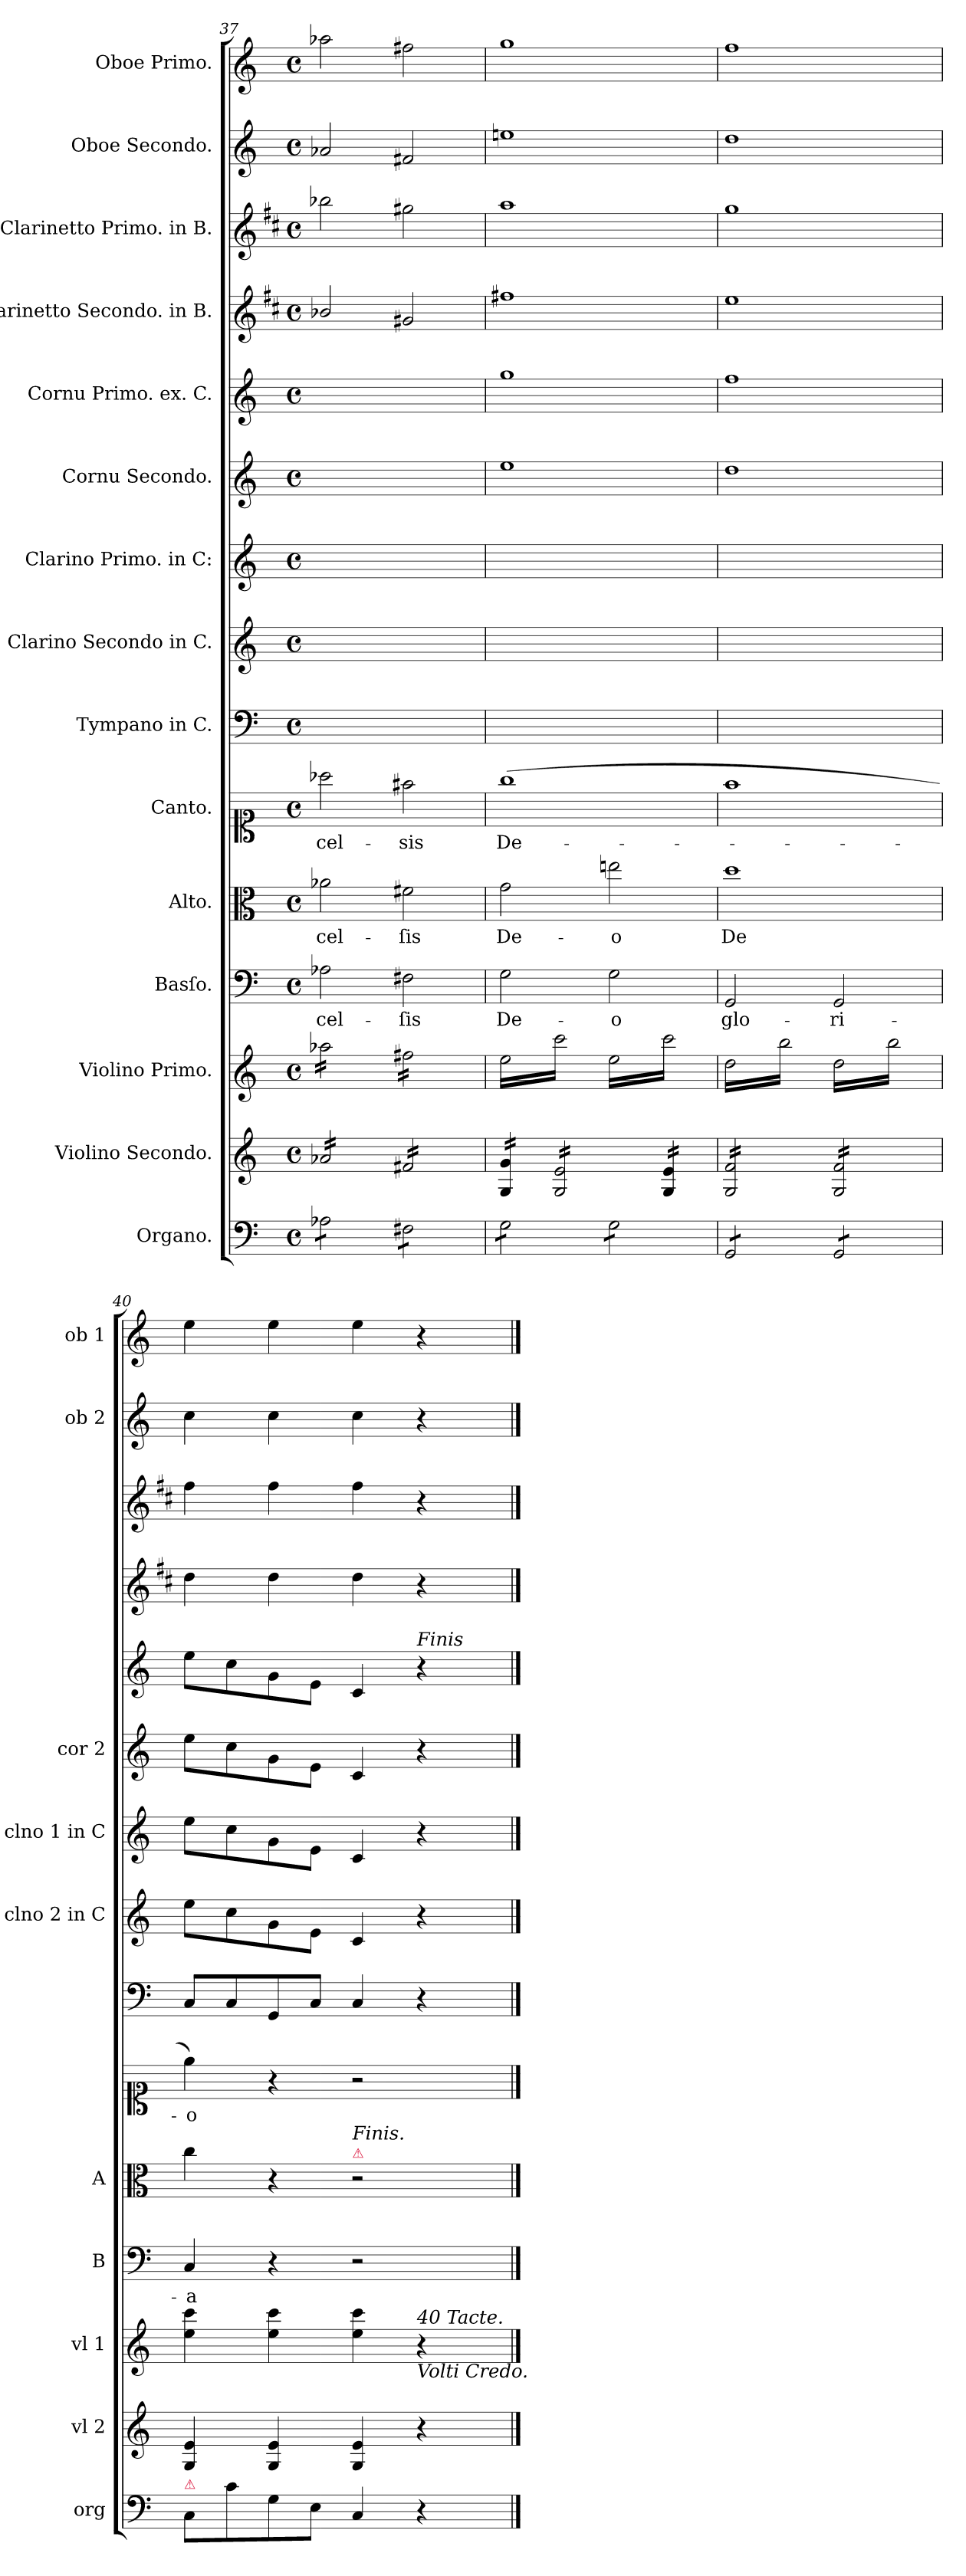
**kern	**kern	**kern	**kern	**text	**kern	**text	**kern	**text	**kern	**kern	**kern	**kern	**kern	**kern	**kern	**kern	**kern
*part15	*part14	*part13	*part12	*part12	*part11	*part11	*part10	*part10	*part9	*part8	*part7	*part6	*part5	*part4	*part3	*part2	*part1
*staff15	*staff14	*staff13	*staff12	*staff12	*staff11	*staff11	*staff10	*staff10	*staff9	*staff8	*staff7	*staff6	*staff5	*staff4	*staff3	*staff2	*staff1
*I"Organo.	*I"Violino Secondo.	*I"Violino Primo.	*I"Basſo.	*	*I"Alto.	*	*I"Canto.	*	*I"Tympano in C.	*I"Clarino Secondo in C.	*I"Clarino Primo. in C:	*I"Cornu Secondo.	*I"Cornu Primo. ex. C.	*I"Clarinetto Secondo. in B.	*I"Clarinetto Primo. in B.	*I"Oboe Secondo.	*I"Oboe Primo.
*I'org	*I'vl 2	*I'vl 1	*I'B	*	*I'A	*	*	*	*	*I'clno 2 in C	*I'clno 1 in C	*I'cor 2	*	*	*	*I'ob 2	*I'ob 1
*clefF4	*clefG2	*clefG2	*clefF4	*	*clefC3	*	*clefC1	*	*clefF4	*clefG2	*clefG2	*clefG2	*clefG2	*clefG2	*clefG2	*clefG2	*clefG2
*	*	*	*	*	*	*	*	*	*	*	*	*	*	*ITrd1c2	*ITrd1c2	*	*
*k[]	*k[]	*k[]	*k[]	*	*k[]	*	*k[]	*	*k[]	*k[]	*k[]	*k[]	*k[]	*k[]	*k[]	*k[]	*k[]
*C:	*C:	*C:	*C:	*	*C:	*	*C:	*	*C:	*C:	*C:	*C:	*C:	*C:	*C:	*C:	*C:
*M4/4	*M4/4	*M4/4	*M4/4	*	*M4/4	*	*M4/4	*	*M4/4	*M4/4	*M4/4	*M4/4	*M4/4	*M4/4	*M4/4	*M4/4	*M4/4
*met(c)	*met(c)	*met(c)	*met(c)	*	*met(c)	*	*met(c)	*	*met(c)	*met(c)	*met(c)	*met(c)	*met(c)	*met(c)	*met(c)	*met(c)	*met(c)
=37	=37	=37	=37	=37	=37	=37	=37	=37	=37	=37	=37	=37	=37	=37	=37	=37	=37
*tremolo	*	*	*	*	*	*	*	*	*	*	*	*	*	*	*	*	*
*	*tremolo	*	*	*	*	*	*	*	*	*	*	*	*	*	*	*	*
*	*	*tremolo	*	*	*	*	*	*	*	*	*	*	*	*	*	*	*
8A-X\L	16a-X/LL	16aa-X\LL	2A-X\	-cel-	2a-X\	-cel-	2aa-X\	-cel-	1ryy	1ryy	1ryy	1ryy	1ryy	2a-X/	2aa-X\	2a-X/	2aa-X\
.	16a-X/	16aa-X\	.	.	.	.	.	.	.	.	.	.	.	.	.	.	.
8A-X\	16a-X/	16aa-X\	.	.	.	.	.	.	.	.	.	.	.	.	.	.	.
.	16a-X/	16aa-X\	.	.	.	.	.	.	.	.	.	.	.	.	.	.	.
8A-X\	16a-X/	16aa-X\	.	.	.	.	.	.	.	.	.	.	.	.	.	.	.
.	16a-X/	16aa-X\	.	.	.	.	.	.	.	.	.	.	.	.	.	.	.
8A-X\J	16a-X/	16aa-X\	.	.	.	.	.	.	.	.	.	.	.	.	.	.	.
.	16a-X/JJ	16aa-X\JJ	.	.	.	.	.	.	.	.	.	.	.	.	.	.	.
8F#X\L	16f#X/LL	16ff#X\LL	2F#X\	-ſis	2f#X\	-ſis	2ff#X\	-sis	.	.	.	.	.	2f#X/	2ff#X\	2f#X/	2ff#X\
.	16f#X/	16ff#X\	.	.	.	.	.	.	.	.	.	.	.	.	.	.	.
8F#X\	16f#X/	16ff#X\	.	.	.	.	.	.	.	.	.	.	.	.	.	.	.
.	16f#X/	16ff#X\	.	.	.	.	.	.	.	.	.	.	.	.	.	.	.
8F#X\	16f#X/	16ff#X\	.	.	.	.	.	.	.	.	.	.	.	.	.	.	.
.	16f#X/	16ff#X\	.	.	.	.	.	.	.	.	.	.	.	.	.	.	.
8F#X\J	16f#X/	16ff#X\	.	.	.	.	.	.	.	.	.	.	.	.	.	.	.
.	16f#X/JJ	16ff#X\JJ	.	.	.	.	.	.	.	.	.	.	.	.	.	.	.
=38	=38	=38	=38	=38	=38	=38	=38	=38	=38	=38	=38	=38	=38	=38	=38	=38	=38
8G\L	16G/ 16g/LL	16ee\LL	2G\	De-	2g\	De-	(1gg	De-	1ryy	1ryy	1ryy	1ee	1gg	1een	1gg	1een	1gg
.	16G/ 16g/	16ccc\	.	.	.	.	.	.	.	.	.	.	.	.	.	.	.
8G\	16G/ 16g/	16ee\	.	.	.	.	.	.	.	.	.	.	.	.	.	.	.
.	16G/ 16g/JJ	16ccc\	.	.	.	.	.	.	.	.	.	.	.	.	.	.	.
8G\	16G/ 16e/LL	16ee\	.	.	.	.	.	.	.	.	.	.	.	.	.	.	.
.	16G/ 16e/	16ccc\	.	.	.	.	.	.	.	.	.	.	.	.	.	.	.
8G\J	16G/ 16e/	16ee\	.	.	.	.	.	.	.	.	.	.	.	.	.	.	.
.	16G/ 16e/	16ccc\JJ	.	.	.	.	.	.	.	.	.	.	.	.	.	.	.
8G\L	16G/ 16e/	16ee\LL	2G\	-o	2een\	-o	.	.	.	.	.	.	.	.	.	.	.
.	16G/ 16e/	16ccc\	.	.	.	.	.	.	.	.	.	.	.	.	.	.	.
8G\	16G/ 16e/	16ee\	.	.	.	.	.	.	.	.	.	.	.	.	.	.	.
.	16G/ 16e/JJ	16ccc\	.	.	.	.	.	.	.	.	.	.	.	.	.	.	.
8G\	16G/ 16e/LL	16ee\	.	.	.	.	.	.	.	.	.	.	.	.	.	.	.
.	16G/ 16e/	16ccc\	.	.	.	.	.	.	.	.	.	.	.	.	.	.	.
8G\J	16G/ 16e/	16ee\	.	.	.	.	.	.	.	.	.	.	.	.	.	.	.
.	16G/ 16e/JJ	16ccc\JJ	.	.	.	.	.	.	.	.	.	.	.	.	.	.	.
=39	=39	=39	=39	=39	=39	=39	=39	=39	=39	=39	=39	=39	=39	=39	=39	=39	=39
8GG/L	16G/ 16f/LL	16dd\LL	2GG/	glo-	1dd	De	1ff	.	1ryy	1ryy	1ryy	1dd	1ff	1dd	1ff	1dd	1ff
.	16G/ 16f/	16bb\	.	.	.	.	.	.	.	.	.	.	.	.	.	.	.
8GG/	16G/ 16f/	16dd\	.	.	.	.	.	.	.	.	.	.	.	.	.	.	.
.	16G/ 16f/	16bb\	.	.	.	.	.	.	.	.	.	.	.	.	.	.	.
8GG/	16G/ 16f/	16dd\	.	.	.	.	.	.	.	.	.	.	.	.	.	.	.
.	16G/ 16f/	16bb\	.	.	.	.	.	.	.	.	.	.	.	.	.	.	.
8GG/J	16G/ 16f/	16dd\	.	.	.	.	.	.	.	.	.	.	.	.	.	.	.
.	16G/ 16f/JJ	16bb\JJ	.	.	.	.	.	.	.	.	.	.	.	.	.	.	.
8GG/L	16G/ 16f/LL	16dd\LL	2GG/	-ri-	.	.	.	.	.	.	.	.	.	.	.	.	.
.	16G/ 16f/	16bb\	.	.	.	.	.	.	.	.	.	.	.	.	.	.	.
8GG/	16G/ 16f/	16dd\	.	.	.	.	.	.	.	.	.	.	.	.	.	.	.
.	16G/ 16f/	16bb\	.	.	.	.	.	.	.	.	.	.	.	.	.	.	.
8GG/	16G/ 16f/	16dd\	.	.	.	.	.	.	.	.	.	.	.	.	.	.	.
.	16G/ 16f/	16bb\	.	.	.	.	.	.	.	.	.	.	.	.	.	.	.
8GG/J	16G/ 16f/	16dd\	.	.	.	.	.	.	.	.	.	.	.	.	.	.	.
*Xtremolo	*	*	*	*	*	*	*	*	*	*	*	*	*	*	*	*	*
.	16G/ 16f/JJ	16bb\JJ	.	.	.	.	.	.	.	.	.	.	.	.	.	.	.
*	*	*Xtremolo	*	*	*	*	*	*	*	*	*	*	*	*	*	*	*
*	*Xtremolo	*	*	*	*	*	*	*	*	*	*	*	*	*	*	*	*
=40	=40	=40	=40	=40	=40	=40	=40	=40	=40	=40	=40	=40	=40	=40	=40	=40	=40
!LO:TX:a:color=crimson:t=⚠	!	!	!	!	!	!	!	!	!	!	!	!	!	!	!	!	!
8C/L	4G/ 4e/	4ee\ 4ccc\	4C/	-a	4cc\	.	4ee\)	-o	8C/L	8ee\L	8ee\L	8ee\L	8ee\L	4cc\	4ee\	4cc\	4ee\
.	.	.	.	.	.	.	.	.	.	.	.	.	.	.	.	.	.
8c\	.	.	.	.	.	.	.	.	8C/	8cc\	8cc\	8cc\	8cc\	.	.	.	.
.	.	.	.	.	.	.	.	.	.	.	.	.	.	.	.	.	.
8G\	4G/ 4e/	4ee\ 4ccc\	4r	.	4r	.	4r	.	8GG/	8g\	8g\	8g\	8g\	4cc\	4ee\	4cc\	4ee\
8E\J	.	.	.	.	.	.	.	.	8C/J	8e\J	8e\J	8e\J	8e\J	.	.	.	.
!	!	!	!	!	!LO:TX:a:color=crimson:t=⚠	!	!	!	!	!	!	!	!	!	!	!	!
!	!	!	!	!	!LO:TX:a:i:t=Finis.	!	!	!	!	!	!	!	!	!	!	!	!
4C/	4G/ 4e/	4ee\ 4ccc\	2r	.	2r	.	2r	.	4C/	4c/	4c/	4c/	4c/	4cc\	4ee\	4cc\	4ee\
!	!	!	!	!	!	!	!	!	!	!	!	!	!LO:TX:a:i:t=Finis	!	!	!	!
!	!	!LO:TX:b:i:t=Volti Credo.	!	!	!	!	!	!	!	!	!	!	!	!	!	!	!
!	!	!LO:TX:a:i:t=40 Tacte.	!	!	!	!	!	!	!	!	!	!	!	!	!	!	!
4r	4r	4r	.	.	.	.	.	.	4r	4r	4r	4r	4r	4r	4r	4r	4r
==	==	==	==	==	==	==	==	==	==	==	==	==	==	==	==	==	==
*-	*-	*-	*-	*-	*-	*-	*-	*-	*-	*-	*-	*-	*-	*-	*-	*-	*-
